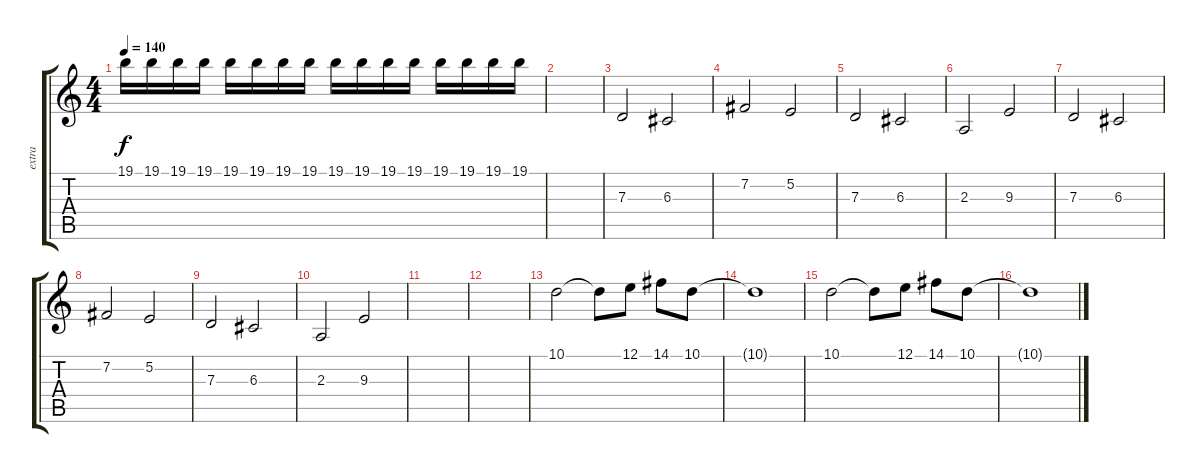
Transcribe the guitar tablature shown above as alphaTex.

\track ("extra" "extra") {instrument electricgrandpiano}
\staff {score tabs}
\tuning (E4 B3 G3 D3 A2 E2) {hide}
\ts (4 4)
\tempo 140
\clef g2
\ks c
19.1.16{dy f} 19.1.16 19.1.16 19.1.16 19.1.16 19.1.16 19.1.16 19.1.16 19.1.16 19.1.16 19.1.16 19.1.16 19.1.16 19.1.16 19.1.16 19.1.16 |
|
7.3.2{volume 8 instrument cello} 6.3.2 |
7.2.2 5.2.2 |
7.3.2 6.3.2 |
2.3.2 9.3.2 |
7.3.2 6.3.2 |
7.2.2 5.2.2 |
7.3.2 6.3.2 |
2.3.2 9.3.2 |
|
|
10.1.2{volume 12} 10.1{t}.8 12.1.8 14.1.8 10.1.8 |
10.1{t}.1 |
10.1.2 10.1{t}.8 12.1.8 14.1.8 10.1.8 |
10.1{t}.1
